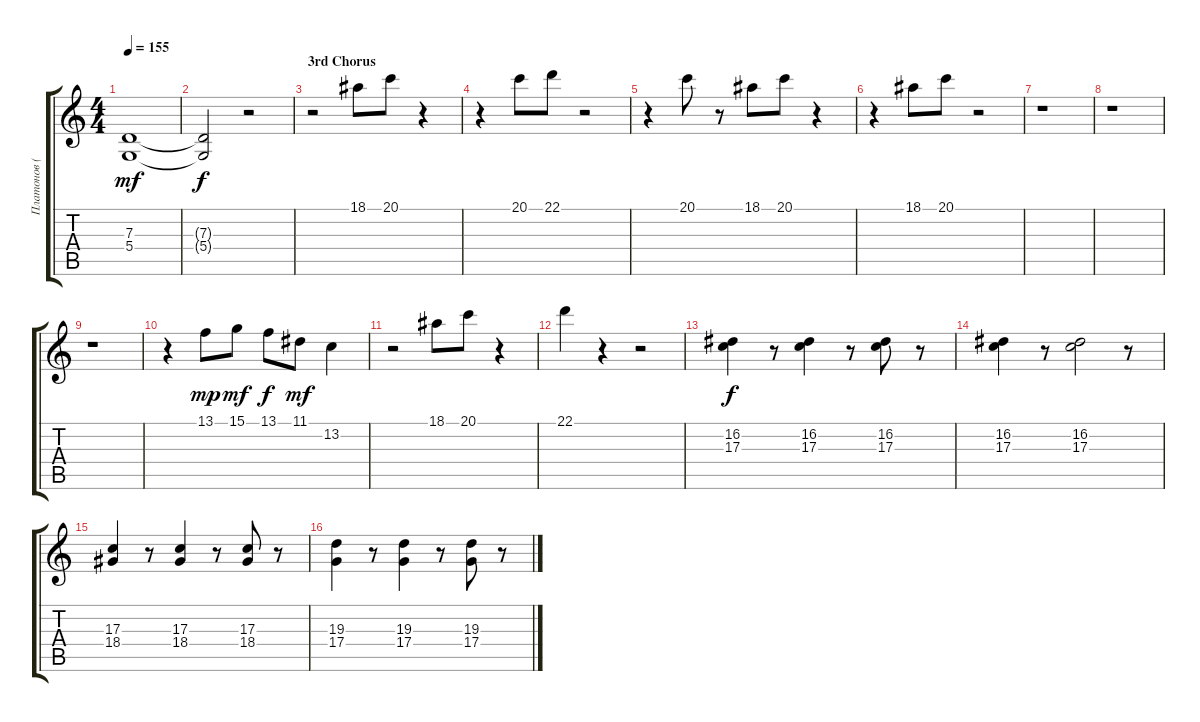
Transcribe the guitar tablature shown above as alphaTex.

\track ("Платонов (Клавиш. 2)" "Платонов (") {instrument fx5brightness}
\staff {score tabs}
\tuning (E4 B3 G3 D3 A2 E2) {hide}
\ts (4 4)
\tempo 155
\clef g2
\ks c
(7.3 5.4).1{dy mf} |
(7.3{t} 5.4{t}).2{dy f} r.2{instrument fx5brightness} |
\section ("" "3rd Chorus")
r.2{instrument lead2sawtooth} 18.1.8 20.1.8 r.4 |
r.4 20.1.8 22.1.8 r.2 |
r.4 20.1.8 r.8 18.1.8 20.1.8 r.4 |
r.4 18.1.8 20.1.8 r.2 |
r.1 |
r.1 |
r.1 |
r.4 13.1.8{dy mp} 15.1.8{dy mf} 13.1.8{dy f} 11.1.8{dy mf} 13.2.4 |
r.2 18.1.8 20.1.8 r.4 |
22.1.4 r.4 r.2{instrument drawbarorgan} |
(16.2 17.3).4{dy f} r.8 (16.2 17.3).4 r.8 (16.2 17.3).8 r.8 |
(16.2 17.3).4 r.8 (16.2 17.3).2 r.8 |
(17.3 18.4).4 r.8 (17.3 18.4).4 r.8 (17.3 18.4).8 r.8 |
(19.3 17.4).4 r.8 (19.3 17.4).4 r.8 (19.3 17.4).8 r.8
